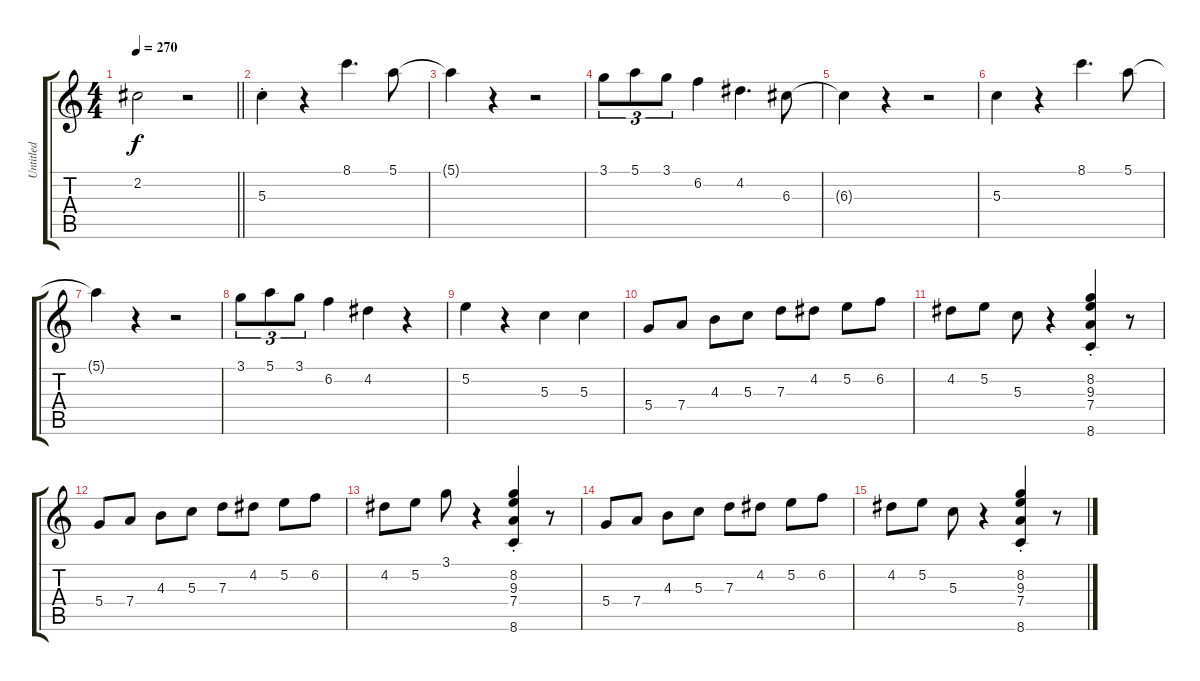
\track ("Untitled" "Untitled") {instrument acousticguitarnylon}
\staff {score tabs}
\tuning (E4 B3 G3 D3 A2 E2) {hide}
\ts (4 4)
\tempo 270
\clef g2
\barLineRight lightlight
\ks c
2.2{t}.2{dy f} r.2 |
5.3{st}.4 r.4 8.1.4{d} 5.1.8 |
5.1{t}.4 r.4 r.2 |
3.1.8{tu (3 2)} 5.1.8{tu (3 2)} 3.1.8{tu (3 2)} 6.2.4 4.2.4{d} 6.3.8 |
6.3{t}.4 r.4 r.2 |
5.3.4 r.4 8.1.4{d} 5.1.8 |
5.1{t}.4 r.4 r.2 |
3.1.8{tu (3 2)} 5.1.8{tu (3 2)} 3.1.8{tu (3 2)} 6.2.4 4.2.4 r.4 |
5.2.4 r.4 5.3.4 5.3.4 |
5.4.8 7.4.8 4.3.8 5.3.8 7.3.8 4.2.8 5.2.8 6.2.8 |
4.2.8 5.2.8 5.3.8 r.4 (8.2{st} 9.3{st} 7.4{st} 8.6{st}).4 r.8 |
5.4.8 7.4.8 4.3.8 5.3.8 7.3.8 4.2.8 5.2.8 6.2.8 |
4.2.8 5.2.8 3.1.8 r.4 (8.2{st} 9.3{st} 7.4{st} 8.6{st}).4 r.8 |
5.4.8 7.4.8 4.3.8 5.3.8 7.3.8 4.2.8 5.2.8 6.2.8 |
4.2.8 5.2.8 5.3.8 r.4 (8.2{st} 9.3{st} 7.4{st} 8.6{st}).4 r.8
